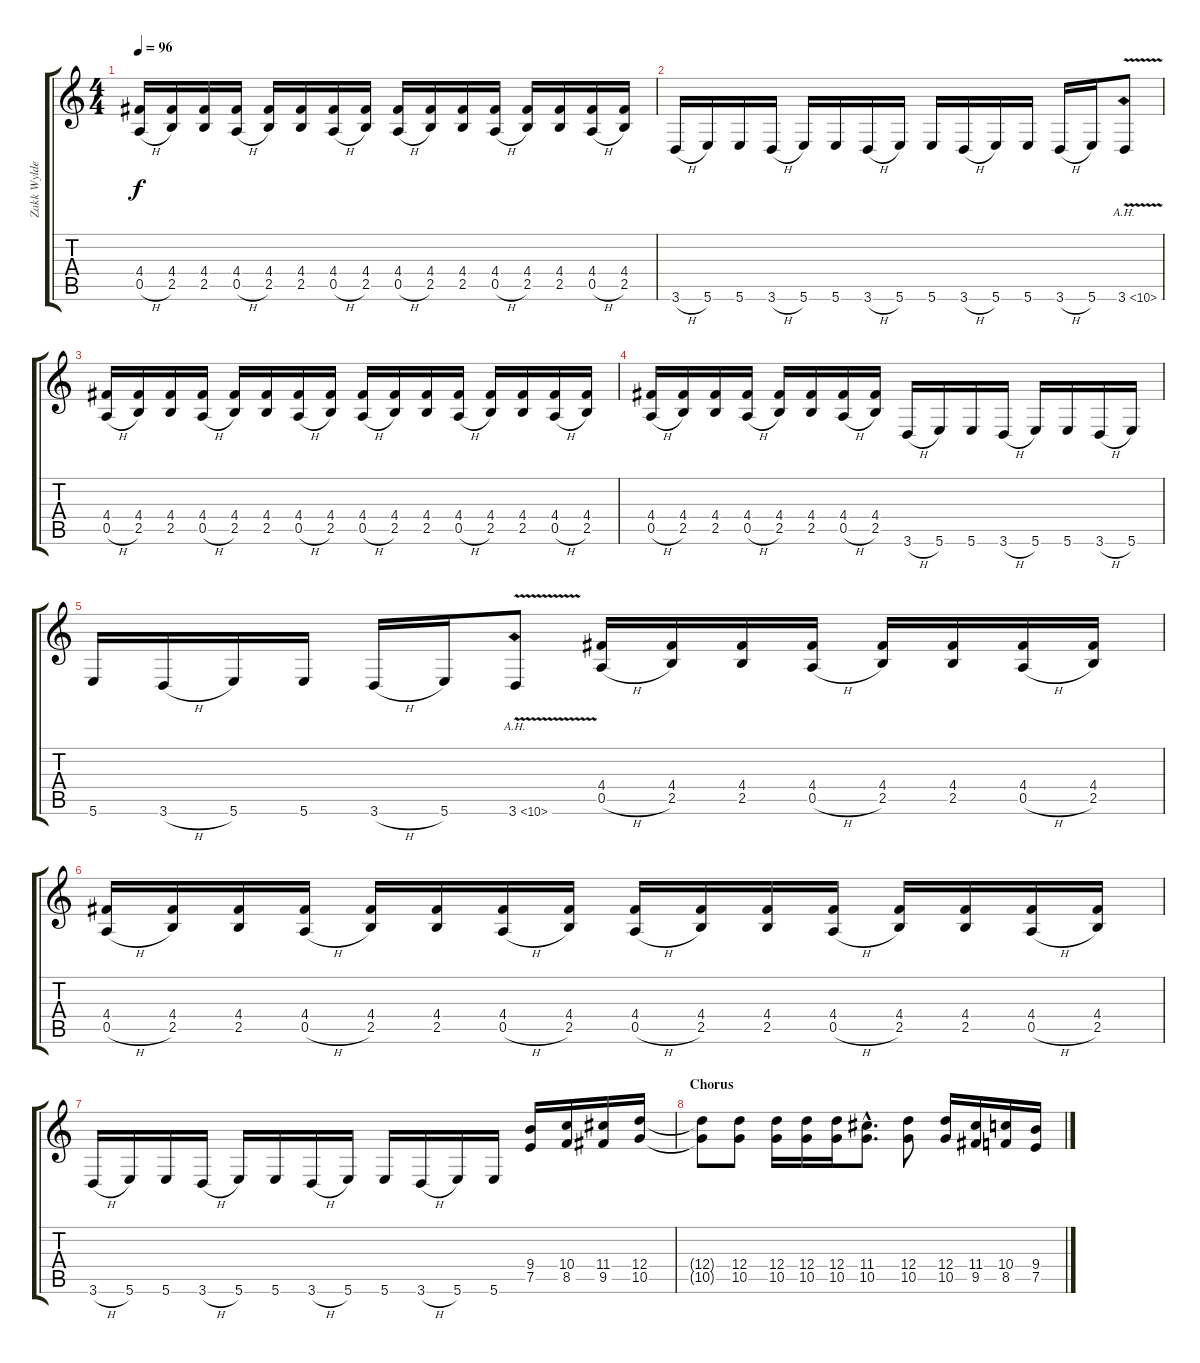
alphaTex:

\track ("Zakk Wylde (Lead Guitar)" "Zakk Wylde") {instrument distortionguitar}
\staff {score tabs}
\tuning (E4 B3 G3 D3 A2 B1) {hide}
\ts (4 4)
\tempo 96
\clef g2
\ks c
(4.4 0.5{h}).16{dy f} (4.4 2.5).16 (4.4 2.5).16 (4.4 0.5{h}).16 (4.4 2.5).16 (4.4 2.5).16 (4.4 0.5{h}).16 (4.4 2.5).16 (4.4 0.5{h}).16 (4.4 2.5).16 (4.4 2.5).16 (4.4 0.5{h}).16 (4.4 2.5).16 (4.4 2.5).16 (4.4 0.5{h}).16 (4.4 2.5).16 |
3.6{h}.16 5.6.16 5.6.16 3.6{h}.16 5.6.16 5.6.16 3.6{h}.16 5.6.16 5.6.16 3.6{h}.16 5.6.16 5.6.16 3.6{h}.16 5.6.16 3.6{ah 7 v}.8 |
(4.4 0.5{h}).16 (4.4 2.5).16 (4.4 2.5).16 (4.4 0.5{h}).16 (4.4 2.5).16 (4.4 2.5).16 (4.4 0.5{h}).16 (4.4 2.5).16 (4.4 0.5{h}).16 (4.4 2.5).16 (4.4 2.5).16 (4.4 0.5{h}).16 (4.4 2.5).16 (4.4 2.5).16 (4.4 0.5{h}).16 (4.4 2.5).16 |
(4.4 0.5{h}).16 (4.4 2.5).16 (4.4 2.5).16 (4.4 0.5{h}).16 (4.4 2.5).16 (4.4 2.5).16 (4.4 0.5{h}).16 (4.4 2.5).16 3.6{h}.16 5.6.16 5.6.16 3.6{h}.16 5.6.16 5.6.16 3.6{h}.16 5.6.16 |
5.6.16 3.6{h}.16 5.6.16 5.6.16 3.6{h}.16 5.6.16 3.6{ah 7 v}.8 (4.4 0.5{h}).16 (4.4 2.5).16 (4.4 2.5).16 (4.4 0.5{h}).16 (4.4 2.5).16 (4.4 2.5).16 (4.4 0.5{h}).16 (4.4 2.5).16 |
(4.4 0.5{h}).16 (4.4 2.5).16 (4.4 2.5).16 (4.4 0.5{h}).16 (4.4 2.5).16 (4.4 2.5).16 (4.4 0.5{h}).16 (4.4 2.5).16 (4.4 0.5{h}).16 (4.4 2.5).16 (4.4 2.5).16 (4.4 0.5{h}).16 (4.4 2.5).16 (4.4 2.5).16 (4.4 0.5{h}).16 (4.4 2.5).16 |
3.6{h}.16 5.6.16 5.6.16 3.6{h}.16 5.6.16 5.6.16 3.6{h}.16 5.6.16 5.6.16 3.6{h}.16 5.6.16 5.6.16 (9.4 7.5).16 (10.4 8.5).16 (11.4 9.5).16 (12.4 10.5).16 |
\section ("" "Chorus")
(12.4{t} 10.5{t}).8 (12.4 10.5).8 (12.4 10.5).16 (12.4 10.5).16 (12.4 10.5).16 (11.4{hac} 10.5{hac}).8{d} (12.4 10.5).8 (12.4 10.5).16 (11.4 9.5).16 (10.4 8.5).16 (9.4 7.5).16
